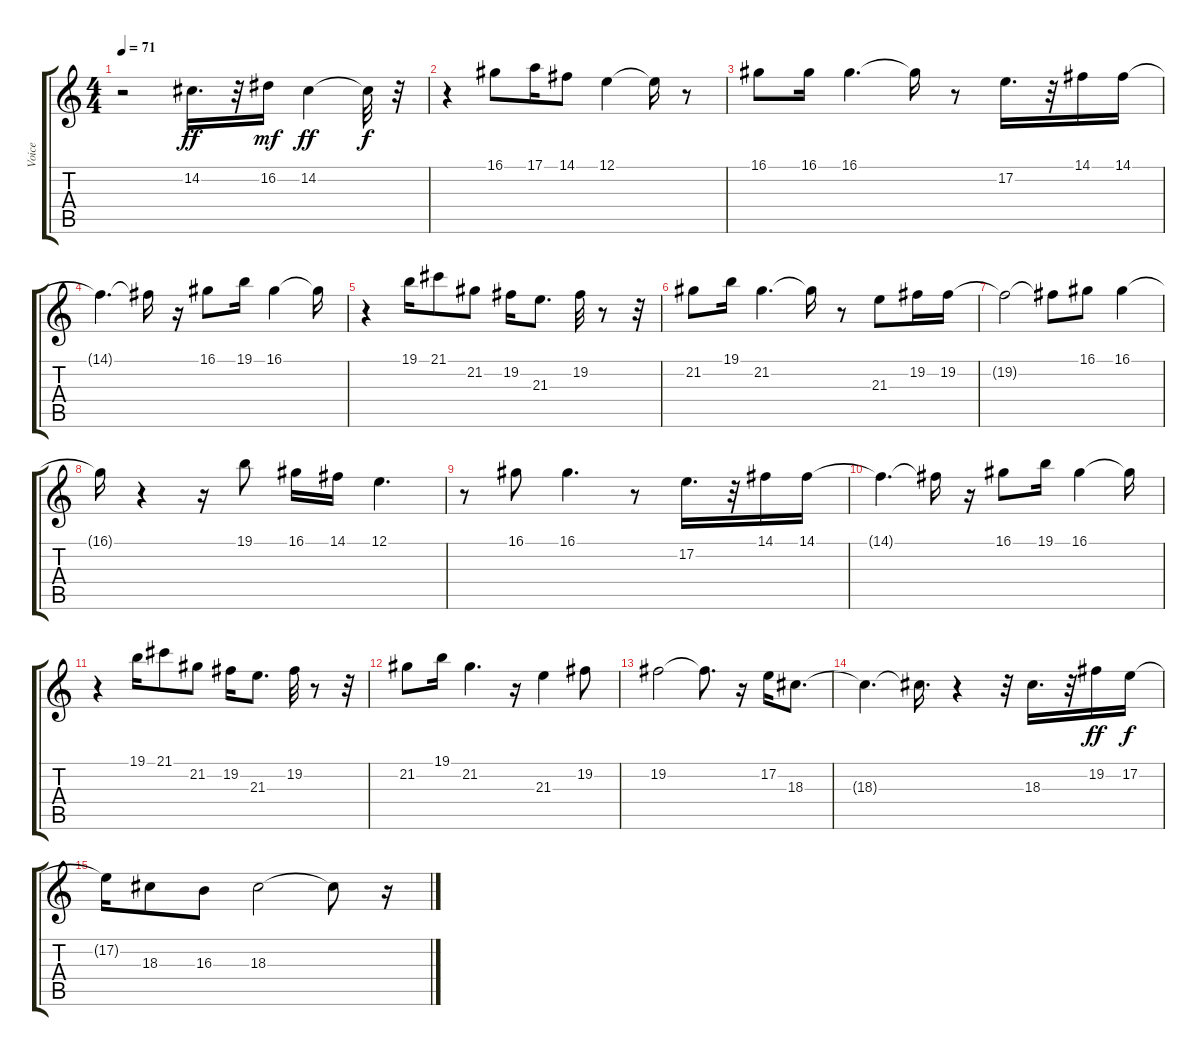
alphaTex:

\track ("Voice" "Voice") {instrument panflute}
\staff {score tabs}
\tuning (E4 B3 G3 D3 A2 E2) {hide}
\ts (4 4)
\tempo 71
\clef g2
\ks c
r.2{dy f} 14.2.16{d dy ff} r.32 16.2.16{dy mf} 14.2.4{dy ff} 14.2{t}.32{dy f} r.32 |
r.4 16.1.8 17.1.16 14.1.8 12.1.4 12.1{t}.16 r.8 |
16.1.8 16.1.16 16.1.4{d} 16.1{t}.16 r.8 17.2.16{d} r.32 14.1.16 14.1.16 |
14.1{t}.4{d} 14.1{t}.16 r.16 16.1.8 19.1.16 16.1.4 16.1{t}.16 |
r.4 19.1.16 21.1.8 21.2.8 19.2.16 21.3.8{d} 19.2.32 r.8 r.32 |
21.2.8 19.1.16 21.2.4{d} 21.2{t}.16 r.8 21.3.8 19.2.16 19.2.16 |
19.2{t}.2 19.2{t}.8 16.1.8 16.1.4 |
16.1{t}.16 r.4 r.16 19.1.8 16.1.16 14.1.16 12.1.4{d} |
r.8 16.1.8 16.1.4{d} r.8 17.2.16{d} r.32 14.1.16 14.1.16 |
14.1{t}.4{d} 14.1{t}.16 r.16 16.1.8 19.1.16 16.1.4 16.1{t}.16 |
r.4 19.1.16 21.1.8 21.2.8 19.2.16 21.3.8{d} 19.2.32 r.8 r.32 |
21.2.8 19.1.16 21.2.4{d} r.16 21.3.4 19.2.8 |
19.2.2 19.2{t}.8{d} r.16 17.2.16 18.3.8{d} |
18.3{t}.4{d} 18.3{t}.16{d} r.4 r.32 18.3.16{d} r.32 19.2.16{dy ff} 17.2.16{dy f} |
17.2{t}.16 18.3.8 16.3.8 18.3.2 18.3{t}.8 r.16
